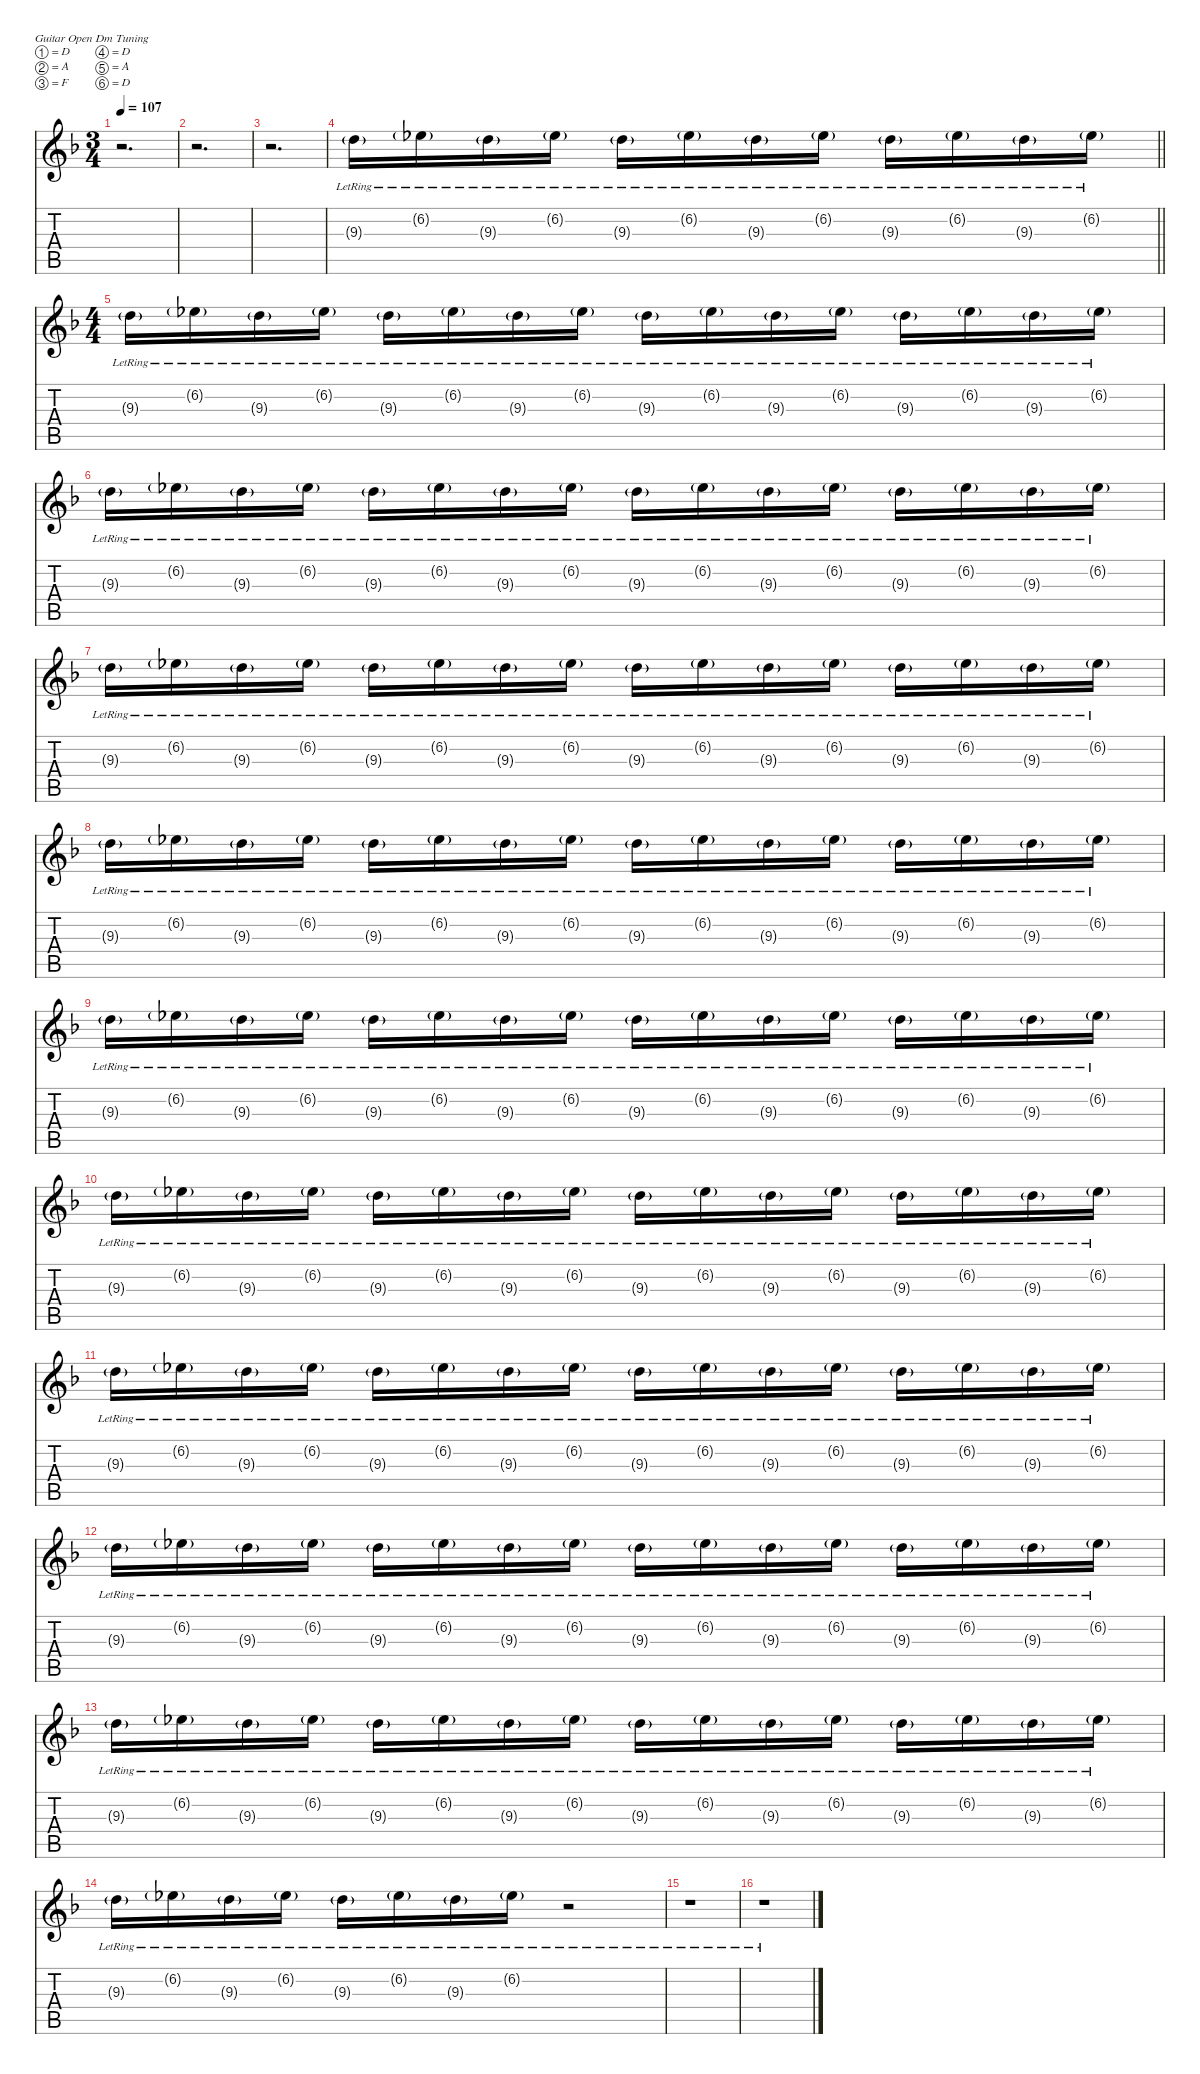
\hideDynamics
\bracketExtendMode nobrackets
\singleTrackTrackNamePolicy hidden
\multiTrackTrackNamePolicy hidden
\firstSystemTrackNameMode fullname
\firstSystemTrackNameOrientation horizontal
\otherSystemsTrackNameOrientation horizontal
\track ("Lead guitar" "E-Gt") {defaultSystemsLayout 24 instrument distortionguitar}
\staff {score tabs}
\tuning (D4 A3 F3 D3 A2 D2)
\ts (3 4)
\beaming (8 2 2 2)
\tempo 107
\clef g2
\ks dminor
r.2{d dy ff instrument distortionguitar beam Down} |
r.2{d beam Down} |
r.2{d beam Down} |
\barLineRight lightlight
9.3{g lr acc forcenatural}.16{beam Down} 6.2{g lr acc b}.16{beam Down} 9.3{g lr acc forcenatural}.16{beam Down} 6.2{g lr acc b}.16{beam Down} 9.3{g lr acc forcenatural}.16{beam Down} 6.2{g lr acc b}.16{beam Down} 9.3{g lr acc forcenatural}.16{beam Down} 6.2{g lr acc b}.16{beam Down} 9.3{g lr acc forcenatural}.16{beam Down} 6.2{g lr acc b}.16{beam Down} 9.3{g lr acc forcenatural}.16{beam Down} 6.2{g lr acc b}.16{beam Down} |
\ts (4 4)
\beaming (8 2 2 2 2)
9.3{g lr acc forcenatural}.16{beam Down} 6.2{g lr acc b}.16{beam Down} 9.3{g lr acc forcenatural}.16{beam Down} 6.2{g lr acc b}.16{beam Down} 9.3{g lr acc forcenatural}.16{beam Down} 6.2{g lr acc b}.16{beam Down} 9.3{g lr acc forcenatural}.16{beam Down} 6.2{g lr acc b}.16{beam Down} 9.3{g lr acc forcenatural}.16{beam Down} 6.2{g lr acc b}.16{beam Down} 9.3{g lr acc forcenatural}.16{beam Down} 6.2{g lr acc b}.16{beam Down} 9.3{g lr acc forcenatural}.16{beam Down} 6.2{g lr acc b}.16{beam Down} 9.3{g lr acc forcenatural}.16{beam Down} 6.2{g lr acc b}.16{beam Down} |
9.3{g lr acc forcenatural}.16{beam Down} 6.2{g lr acc b}.16{beam Down} 9.3{g lr acc forcenatural}.16{beam Down} 6.2{g lr acc b}.16{beam Down} 9.3{g lr acc forcenatural}.16{beam Down} 6.2{g lr acc b}.16{beam Down} 9.3{g lr acc forcenatural}.16{beam Down} 6.2{g lr acc b}.16{beam Down} 9.3{g lr acc forcenatural}.16{beam Down} 6.2{g lr acc b}.16{beam Down} 9.3{g lr acc forcenatural}.16{beam Down} 6.2{g lr acc b}.16{beam Down} 9.3{g lr acc forcenatural}.16{beam Down} 6.2{g lr acc b}.16{beam Down} 9.3{g lr acc forcenatural}.16{beam Down} 6.2{g lr acc b}.16{beam Down} |
9.3{g lr acc forcenatural}.16{beam Down} 6.2{g lr acc b}.16{beam Down} 9.3{g lr acc forcenatural}.16{beam Down} 6.2{g lr acc b}.16{beam Down} 9.3{g lr acc forcenatural}.16{beam Down} 6.2{g lr acc b}.16{beam Down} 9.3{g lr acc forcenatural}.16{beam Down} 6.2{g lr acc b}.16{beam Down} 9.3{g lr acc forcenatural}.16{beam Down} 6.2{g lr acc b}.16{beam Down} 9.3{g lr acc forcenatural}.16{beam Down} 6.2{g lr acc b}.16{beam Down} 9.3{g lr acc forcenatural}.16{beam Down} 6.2{g lr acc b}.16{beam Down} 9.3{g lr acc forcenatural}.16{beam Down} 6.2{g lr acc b}.16{beam Down} |
9.3{g lr acc forcenatural}.16{beam Down} 6.2{g lr acc b}.16{beam Down} 9.3{g lr acc forcenatural}.16{beam Down} 6.2{g lr acc b}.16{beam Down} 9.3{g lr acc forcenatural}.16{beam Down} 6.2{g lr acc b}.16{beam Down} 9.3{g lr acc forcenatural}.16{beam Down} 6.2{g lr acc b}.16{beam Down} 9.3{g lr acc forcenatural}.16{beam Down} 6.2{g lr acc b}.16{beam Down} 9.3{g lr acc forcenatural}.16{beam Down} 6.2{g lr acc b}.16{beam Down} 9.3{g lr acc forcenatural}.16{beam Down} 6.2{g lr acc b}.16{beam Down} 9.3{g lr acc forcenatural}.16{beam Down} 6.2{g lr acc b}.16{beam Down} |
9.3{g lr acc forcenatural}.16{beam Down} 6.2{g lr acc b}.16{beam Down} 9.3{g lr acc forcenatural}.16{beam Down} 6.2{g lr acc b}.16{beam Down} 9.3{g lr acc forcenatural}.16{beam Down} 6.2{g lr acc b}.16{beam Down} 9.3{g lr acc forcenatural}.16{beam Down} 6.2{g lr acc b}.16{beam Down} 9.3{g lr acc forcenatural}.16{beam Down} 6.2{g lr acc b}.16{beam Down} 9.3{g lr acc forcenatural}.16{beam Down} 6.2{g lr acc b}.16{beam Down} 9.3{g lr acc forcenatural}.16{beam Down} 6.2{g lr acc b}.16{beam Down} 9.3{g lr acc forcenatural}.16{beam Down} 6.2{g lr acc b}.16{beam Down} |
9.3{g lr acc forcenatural}.16{beam Down} 6.2{g lr acc b}.16{beam Down} 9.3{g lr acc forcenatural}.16{beam Down} 6.2{g lr acc b}.16{beam Down} 9.3{g lr acc forcenatural}.16{beam Down} 6.2{g lr acc b}.16{beam Down} 9.3{g lr acc forcenatural}.16{beam Down} 6.2{g lr acc b}.16{beam Down} 9.3{g lr acc forcenatural}.16{beam Down} 6.2{g lr acc b}.16{beam Down} 9.3{g lr acc forcenatural}.16{beam Down} 6.2{g lr acc b}.16{beam Down} 9.3{g lr acc forcenatural}.16{beam Down} 6.2{g lr acc b}.16{beam Down} 9.3{g lr acc forcenatural}.16{beam Down} 6.2{g lr acc b}.16{beam Down} |
9.3{g lr acc forcenatural}.16{beam Down} 6.2{g lr acc b}.16{beam Down} 9.3{g lr acc forcenatural}.16{beam Down} 6.2{g lr acc b}.16{beam Down} 9.3{g lr acc forcenatural}.16{beam Down} 6.2{g lr acc b}.16{beam Down} 9.3{g lr acc forcenatural}.16{beam Down} 6.2{g lr acc b}.16{beam Down} 9.3{g lr acc forcenatural}.16{beam Down} 6.2{g lr acc b}.16{beam Down} 9.3{g lr acc forcenatural}.16{beam Down} 6.2{g lr acc b}.16{beam Down} 9.3{g lr acc forcenatural}.16{beam Down} 6.2{g lr acc b}.16{beam Down} 9.3{g lr acc forcenatural}.16{beam Down} 6.2{g lr acc b}.16{beam Down} |
9.3{g lr acc forcenatural}.16{beam Down} 6.2{g lr acc b}.16{beam Down} 9.3{g lr acc forcenatural}.16{beam Down} 6.2{g lr acc b}.16{beam Down} 9.3{g lr acc forcenatural}.16{beam Down} 6.2{g lr acc b}.16{beam Down} 9.3{g lr acc forcenatural}.16{beam Down} 6.2{g lr acc b}.16{beam Down} 9.3{g lr acc forcenatural}.16{beam Down} 6.2{g lr acc b}.16{beam Down} 9.3{g lr acc forcenatural}.16{beam Down} 6.2{g lr acc b}.16{beam Down} 9.3{g lr acc forcenatural}.16{beam Down} 6.2{g lr acc b}.16{beam Down} 9.3{g lr acc forcenatural}.16{beam Down} 6.2{g lr acc b}.16{beam Down} |
9.3{g lr acc forcenatural}.16{beam Down} 6.2{g lr acc b}.16{beam Down} 9.3{g lr acc forcenatural}.16{beam Down} 6.2{g lr acc b}.16{beam Down} 9.3{g lr acc forcenatural}.16{beam Down} 6.2{g lr acc b}.16{beam Down} 9.3{g lr acc forcenatural}.16{beam Down} 6.2{g lr acc b}.16{beam Down} 9.3{g lr acc forcenatural}.16{beam Down} 6.2{g lr acc b}.16{beam Down} 9.3{g lr acc forcenatural}.16{beam Down} 6.2{g lr acc b}.16{beam Down} 9.3{g lr acc forcenatural}.16{beam Down} 6.2{g lr acc b}.16{beam Down} 9.3{g lr acc forcenatural}.16{beam Down} 6.2{g lr acc b}.16{beam Down} |
9.3{g lr acc forcenatural}.16{beam Down} 6.2{g lr acc b}.16{beam Down} 9.3{g lr acc forcenatural}.16{beam Down} 6.2{g lr acc b}.16{beam Down} 9.3{g lr acc forcenatural}.16{beam Down} 6.2{g lr acc b}.16{beam Down} 9.3{g lr acc forcenatural}.16{beam Down} 6.2{g lr acc b}.16{beam Down} r.2{beam Down} |
r.1{beam Down} |
r.1{beam Down}
